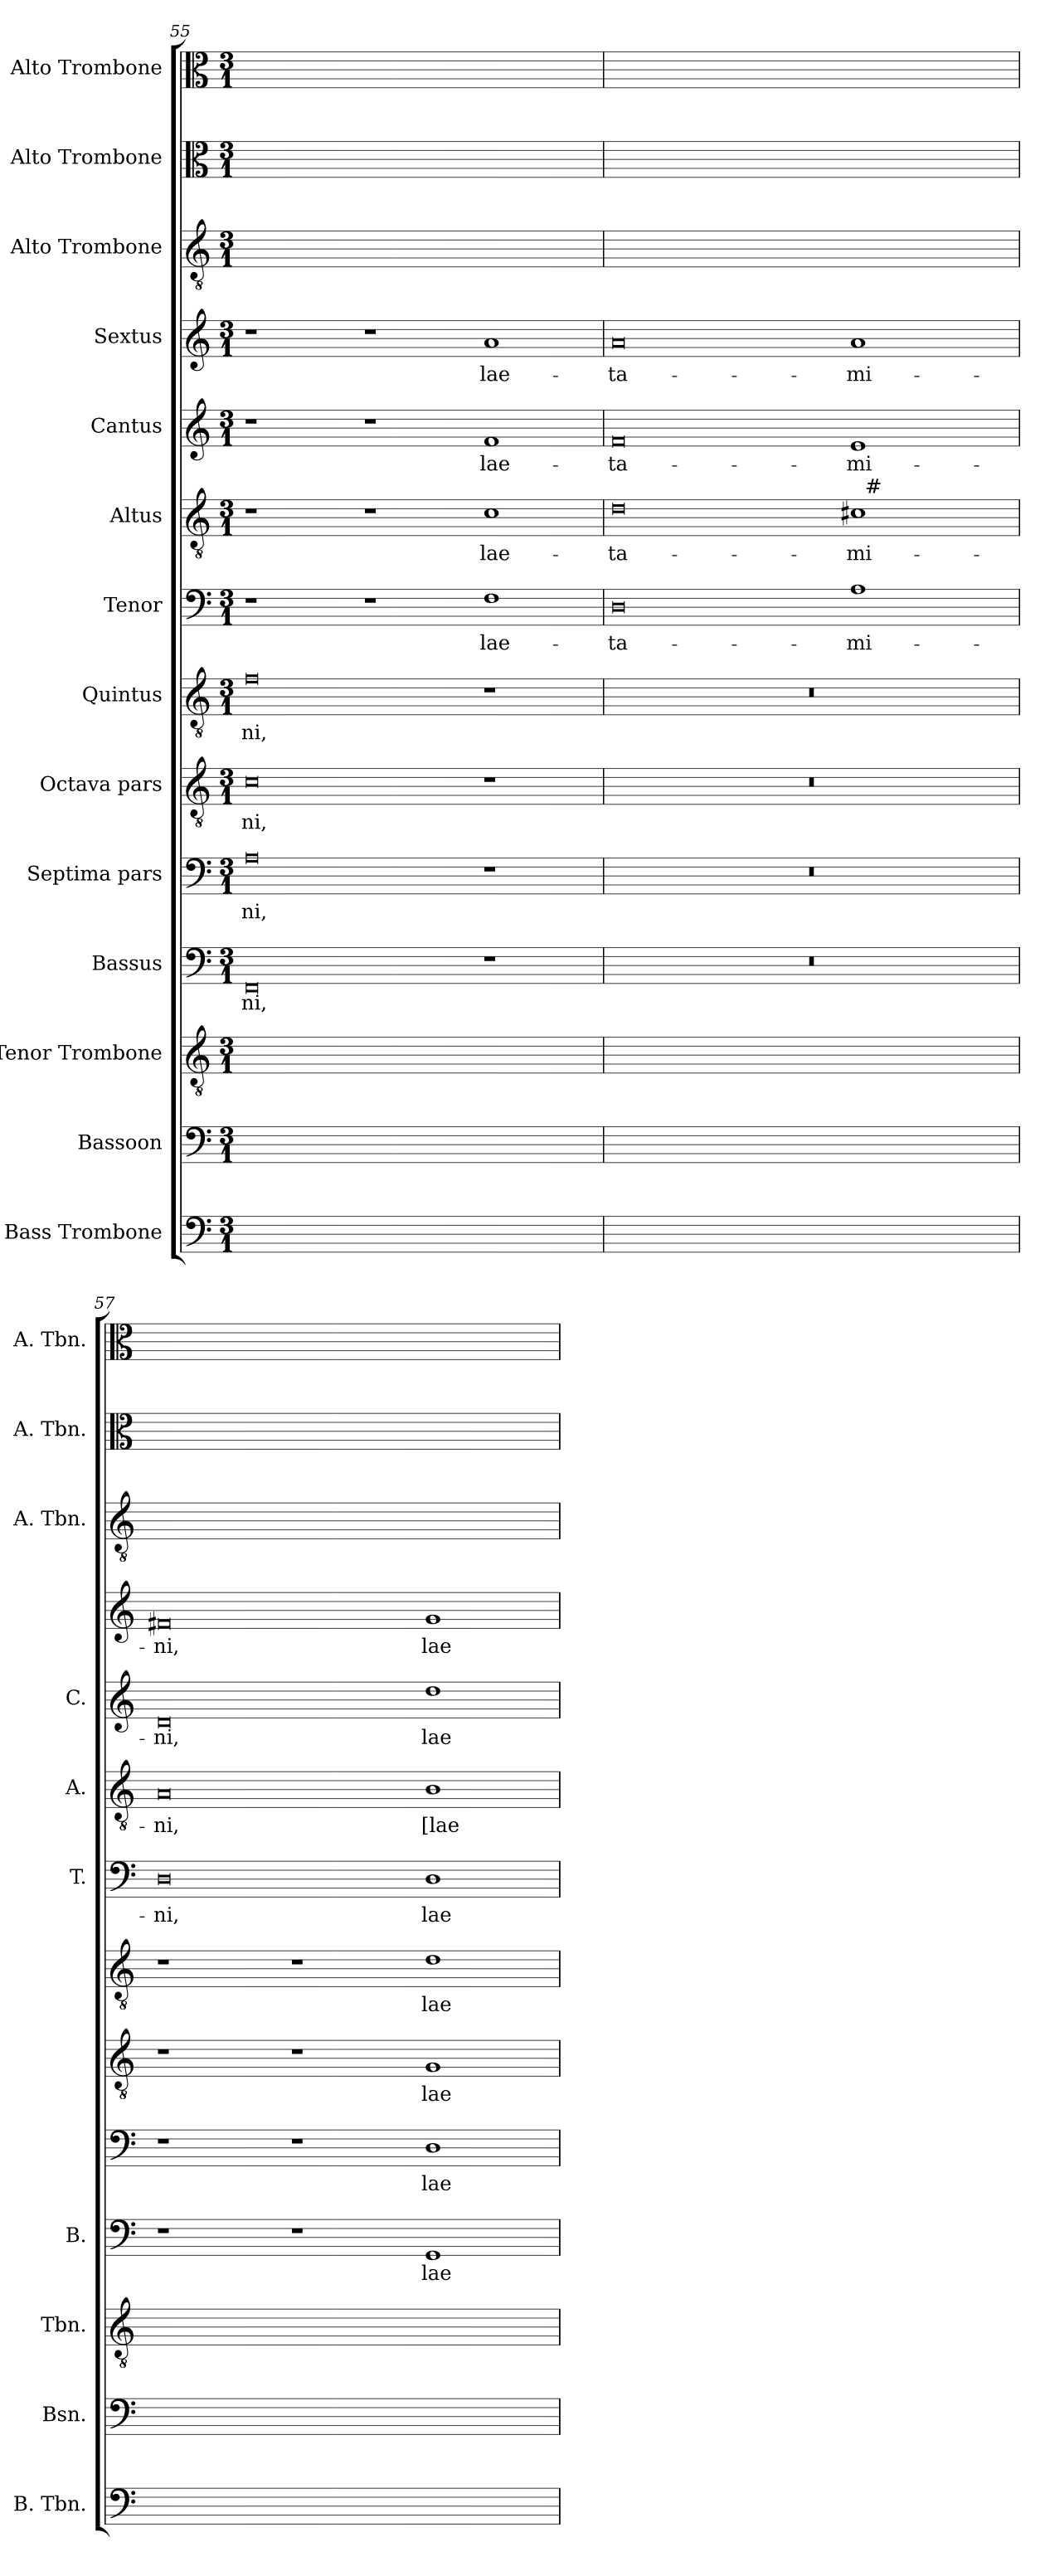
**kern	**text	**kern	**text	**kern	**text	**kern	**text	**kern	**text	**kern	**text	**kern	**text	**kern	**text	**kern	**text	**kern	**text	**kern	**text	**kern	**text	**kern	**text	**kern	**text
*part14	*part14	*part13	*part13	*part12	*part12	*part11	*part11	*part10	*part10	*part9	*part9	*part8	*part8	*part7	*part7	*part6	*part6	*part5	*part5	*part4	*part4	*part3	*part3	*part2	*part2	*part1	*part1
*staff14	*staff14	*staff13	*staff13	*staff12	*staff12	*staff11	*staff11	*staff10	*staff10	*staff9	*staff9	*staff8	*staff8	*staff7	*staff7	*staff6	*staff6	*staff5	*staff5	*staff4	*staff4	*staff3	*staff3	*staff2	*staff2	*staff1	*staff1
*I"Bass Trombone	*	*I"Bassoon	*	*I"Tenor Trombone	*	*I"Bassus	*	*I"Septima pars	*	*I"Octava pars	*	*I"Quintus	*	*I"Tenor	*	*I"Altus	*	*I"Cantus	*	*I"Sextus	*	*I"Alto Trombone	*	*I"Alto Trombone	*	*I"Alto Trombone	*
*I'B. Tbn.	*	*I'Bsn.	*	*I'Tbn.	*	*I'B.	*	*	*	*	*	*	*	*I'T.	*	*I'A.	*	*I'C.	*	*	*	*I'A. Tbn.	*	*I'A. Tbn.	*	*I'A. Tbn.	*
*clefF4	*	*clefF4	*	*clefGv2	*	*clefF4	*	*clefF4	*	*clefGv2	*	*clefGv2	*	*clefF4	*	*clefGv2	*	*clefG2	*	*clefG2	*	*clefGv2	*	*clefC3	*	*clefC3	*
*	*	*	*	*	*	*	*	*	*	*ITrd7c12	*	*ITrd7c12	*	*	*	*ITrd7c12	*	*	*	*	*	*	*	*	*	*	*
*k[]	*	*k[]	*	*k[]	*	*k[]	*	*k[]	*	*k[]	*	*k[]	*	*k[]	*	*k[]	*	*k[]	*	*k[]	*	*k[]	*	*k[]	*	*k[]	*
*a:	*	*a:	*	*a:	*	*a:	*	*a:	*	*a:	*	*a:	*	*a:	*	*a:	*	*a:	*	*a:	*	*a:	*	*a:	*	*a:	*
*M3/1	*	*M3/1	*	*M3/1	*	*M3/1	*	*M3/1	*	*M3/1	*	*M3/1	*	*M3/1	*	*M3/1	*	*M3/1	*	*M3/1	*	*M3/1	*	*M3/1	*	*M3/1	*
=55	=55	=55	=55	=55	=55	=55	=55	=55	=55	=55	=55	=55	=55	=55	=55	=55	=55	=55	=55	=55	=55	=55	=55	=55	=55	=55	=55
!	!	!	!	!	!	!	!LO:LY:b	!	!LO:LY:b	!	!LO:LY:b	!	!LO:LY:b	!	!	!	!	!	!	!	!	!	!	!	!	!	!
0FFyy	-ni,	0Ayy	-ni,	0Cyy	-ni,	0FF	-ni,	0A	-ni,	0C	-ni,	0F	-ni,	1r	.	1r	.	1r	.	1r	.	1ryy	.	1ryy	.	1ryy	.
.	.	.	.	.	.	.	.	.	.	.	.	.	.	1r	.	1r	.	1r	.	1r	.	1ryy	.	1ryy	.	1ryy	.
!	!	!	!	!	!	!	!	!	!	!	!	!	!	!	!LO:LY:b	!	!LO:LY:b	!	!LO:LY:b	!	!LO:LY:b	!	!	!	!	!	!
1ryy	.	1ryy	.	1ryy	.	1r	.	1r	.	1r	.	1r	.	1F	lae-	1C	lae-	1f	lae-	1a	lae-	1Cyy	lae-	1fyy	lae-	1ayy	lae-
=56	=56	=56	=56	=56	=56	=56	=56	=56	=56	=56	=56	=56	=56	=56	=56	=56	=56	=56	=56	=56	=56	=56	=56	=56	=56	=56	=56
!	!	!	!	!	!	!LO:N:vis=1	!	!LO:N:vis=1	!	!LO:N:vis=1	!	!LO:N:vis=1	!	!	!LO:LY:b	!	!LO:LY:b	!	!LO:LY:b	!	!LO:LY:b	!	!	!	!	!	!
*	*	*	*	*	*	*	*	*	*	*	*	*	*	*	*	*^	*	*	*	*	*	*	*	*	*	*	*
0.ryy	.	0.ryy	.	0.ryy	.	0.r	.	0.r	.	0.r	.	0.r	.	0D	-ta-	0D	1ryy	-ta-	0f	-ta-	0a	-ta-	0Dyy	-ta-	0fyy	-ta-	0ayy	-ta-
.	.	.	.	.	.	.	.	.	.	.	.	.	.	.	.	.	1ryy	.	.	.	.	.	.	.	.	.	.	.
!	!	!	!	!	!	!	!	!	!	!	!	!	!	!	!LO:LY:b	!	!	!LO:LY:b	!	!LO:LY:b	!	!LO:LY:b	!	!	!	!	!	!
.	.	.	.	.	.	.	.	.	.	.	.	.	.	1A	-mi-	1C#	32ryy	-mi-	1e	-mi-	1a	-mi-	1C#yy	-mi-	1eyy	-mi-	1ayy	-mi-
!	!	!	!	!	!	!	!	!	!	!	!	!	!	!	!	!	!LO:TX:a:t=#	!	!	!	!	!	!	!	!	!	!	!
.	.	.	.	.	.	.	.	.	.	.	.	.	.	.	.	.	2ryy	.	.	.	.	.	.	.	.	.	.	.
.	.	.	.	.	.	.	.	.	.	.	.	.	.	.	.	.	4...ryy	.	.	.	.	.	.	.	.	.	.	.
=57	=57	=57	=57	=57	=57	=57	=57	=57	=57	=57	=57	=57	=57	=57	=57	=57	=57	=57	=57	=57	=57	=57	=57	=57	=57	=57	=57	=57
!	!	!	!	!	!	!	!	!	!	!	!	!	!	!	!LO:LY:b	!	!	!LO:LY:b	!	!LO:LY:b	!	!LO:LY:b	!	!	!	!	!	!
*	*	*	*	*	*	*	*	*	*	*	*	*	*	*	*	*v	*v	*	*	*	*	*	*	*	*	*	*	*
1ryy	.	1ryy	.	1ryy	.	1r	.	1r	.	1r	.	1r	.	0D	-ni,	0AA	-ni,	0d	-ni,	0f#X	-ni,	0AAyy	-ni,	0dyy	-ni,	0f#yy	-ni,
1ryy	.	1ryy	.	1ryy	.	1r	.	1r	.	1r	.	1r	.	.	.	.	.	.	.	.	.	.	.	.	.	.	.
!	!	!	!	!	!	!	!LO:LY:b	!	!LO:LY:b	!	!LO:LY:b	!	!LO:LY:b	!	!LO:LY:b	!	!LO:LY:b	!	!LO:LY:b	!	!LO:LY:b	!	!	!	!	!	!
1GGyy	lae-	1Dyy	lae-	1GGyy	lae-	1GG	lae-	1D	lae-	1GG	lae-	1D	lae-	1D	lae-	1BB	[lae-	1dd	lae-	1g	lae-	1BByy	[lae-	1ddyy	lae-	1gyy	lae-
=	=	=	=	=	=	=	=	=	=	=	=	=	=	=	=	=	=	=	=	=	=	=	=	=	=	=	=
*-	*-	*-	*-	*-	*-	*-	*-	*-	*-	*-	*-	*-	*-	*-	*-	*-	*-	*-	*-	*-	*-	*-	*-	*-	*-	*-	*-
